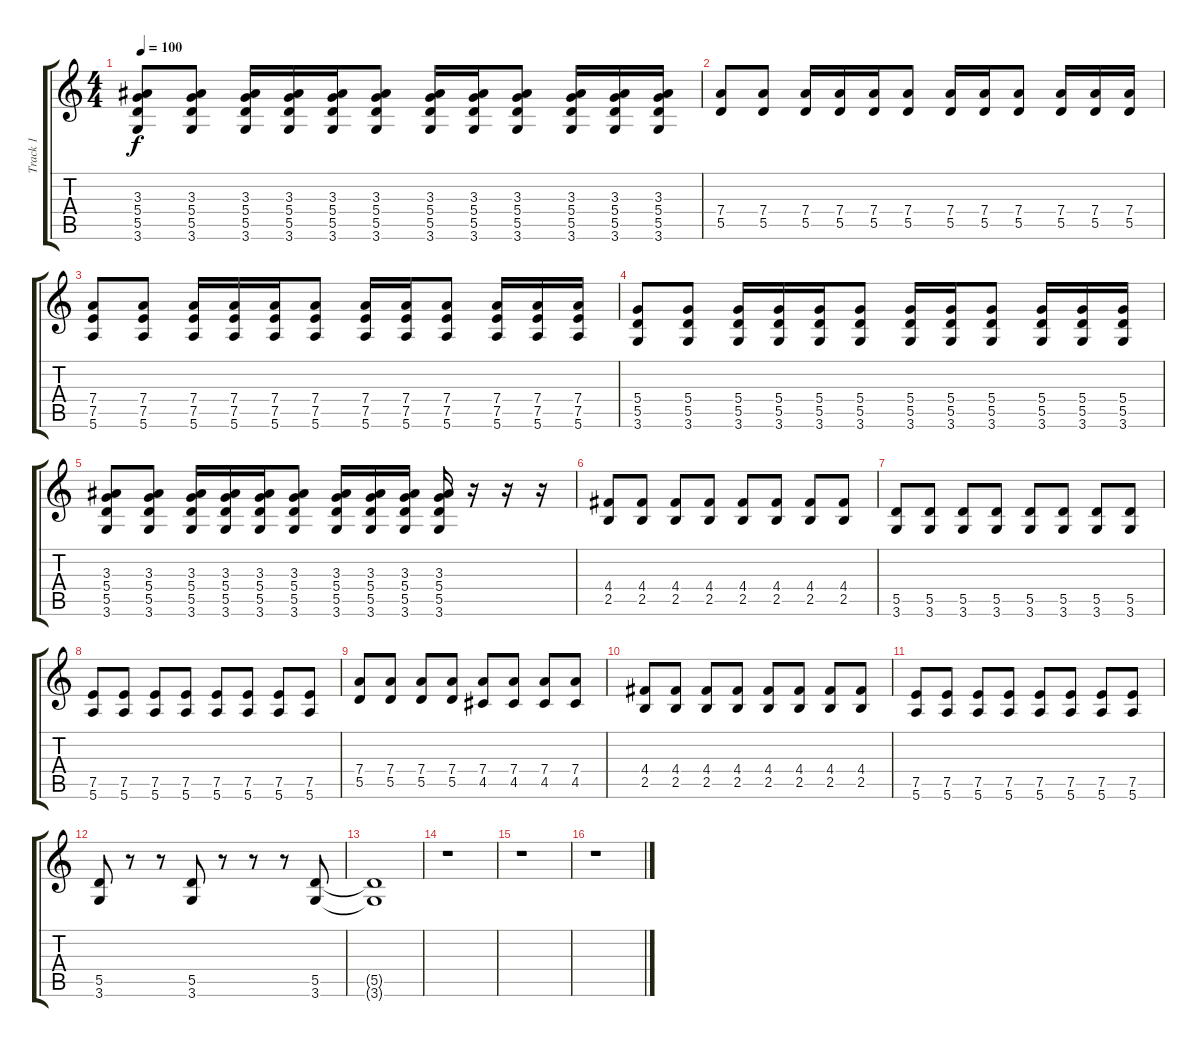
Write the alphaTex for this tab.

\track ("Track 1" "Track 1") {instrument overdrivenguitar}
\staff {score tabs}
\tuning (E4 B3 G3 D3 A2 E2) {hide}
\ts (4 4)
\tempo 100
\clef g2
\ks c
(3.3 5.4 5.5 3.6).8{dy f} (3.3 5.4 5.5 3.6).8 (3.3 5.4 5.5 3.6).16 (3.3 5.4 5.5 3.6).16 (3.3 5.4 5.5 3.6).16 (3.3 5.4 5.5 3.6).8 (3.3 5.4 5.5 3.6).16 (3.3 5.4 5.5 3.6).16 (3.3 5.4 5.5 3.6).8 (3.3 5.4 5.5 3.6).16 (3.3 5.4 5.5 3.6).16 (3.3 5.4 5.5 3.6).16 |
(7.4 5.5).8 (7.4 5.5).8 (7.4 5.5).16 (7.4 5.5).16 (7.4 5.5).16 (7.4 5.5).8 (7.4 5.5).16 (7.4 5.5).16 (7.4 5.5).8 (7.4 5.5).16 (7.4 5.5).16 (7.4 5.5).16 |
(7.4 7.5 5.6).8 (7.4 7.5 5.6).8 (7.4 7.5 5.6).16 (7.4 7.5 5.6).16 (7.4 7.5 5.6).16 (7.4 7.5 5.6).8 (7.4 7.5 5.6).16 (7.4 7.5 5.6).16 (7.4 7.5 5.6).8 (7.4 7.5 5.6).16 (7.4 7.5 5.6).16 (7.4 7.5 5.6).16 |
(5.4 5.5 3.6).8 (5.4 5.5 3.6).8 (5.4 5.5 3.6).16 (5.4 5.5 3.6).16 (5.4 5.5 3.6).16 (5.4 5.5 3.6).8 (5.4 5.5 3.6).16 (5.4 5.5 3.6).16 (5.4 5.5 3.6).8 (5.4 5.5 3.6).16 (5.4 5.5 3.6).16 (5.4 5.5 3.6).16 |
(3.3 5.4 5.5 3.6).8 (3.3 5.4 5.5 3.6).8 (3.3 5.4 5.5 3.6).16 (3.3 5.4 5.5 3.6).16 (3.3 5.4 5.5 3.6).16 (3.3 5.4 5.5 3.6).8 (3.3 5.4 5.5 3.6).16 (3.3 5.4 5.5 3.6).16 (3.3 5.4 5.5 3.6).16 (3.3 5.4 5.5 3.6).16 r.16 r.16 r.16 |
(4.4 2.5).8 (4.4 2.5).8 (4.4 2.5).8 (4.4 2.5).8 (4.4 2.5).8 (4.4 2.5).8 (4.4 2.5).8 (4.4 2.5).8 |
(5.5 3.6).8 (5.5 3.6).8 (5.5 3.6).8 (5.5 3.6).8 (5.5 3.6).8 (5.5 3.6).8 (5.5 3.6).8 (5.5 3.6).8 |
(7.5 5.6).8 (7.5 5.6).8 (7.5 5.6).8 (7.5 5.6).8 (7.5 5.6).8 (7.5 5.6).8 (7.5 5.6).8 (7.5 5.6).8 |
(7.4 5.5).8 (7.4 5.5).8 (7.4 5.5).8 (7.4 5.5).8 (7.4 4.5).8 (7.4 4.5).8 (7.4 4.5).8 (7.4 4.5).8 |
(4.4 2.5).8 (4.4 2.5).8 (4.4 2.5).8 (4.4 2.5).8 (4.4 2.5).8 (4.4 2.5).8 (4.4 2.5).8 (4.4 2.5).8 |
(7.5 5.6).8 (7.5 5.6).8 (7.5 5.6).8 (7.5 5.6).8 (7.5 5.6).8 (7.5 5.6).8 (7.5 5.6).8 (7.5 5.6).8 |
(5.5 3.6).8 r.8 r.8 (5.5 3.6).8 r.8 r.8 r.8 (5.5 3.6).8 |
(5.5{t} 3.6{t}).1 |
r.1 |
r.1 |
r.1
